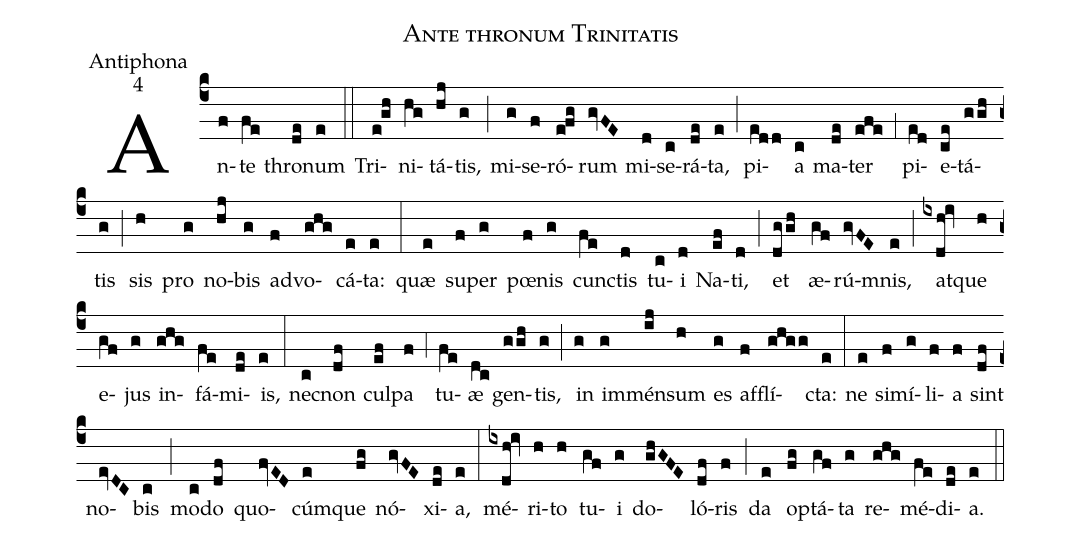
name:Ante thronum Trinitatis;
office-part:Antiphona;
mode:4;
%%
(c4) An(f)te(fe) thro(de)num(e) (::)
Tri(e!gh)ni(hg)tá(hj)tis,(g) (;) mi(g)se(f)ró(e!fg)rum(gvFE) mi(d)se(c)rá(de)ta,(e) (;) pi(edd)a(c) ma(de)ter(efe) (,1) pi(ed)e(ce)tá(ggh)tis(g) (;) sis(h) pro(g) no(hj)bis(g) ad(f)vo(ghg)cá(e)ta:(e) (:)
quæ(e) su(f)per(g) pœ(f)nis(g) cun(fe)ctis(d) tu(c)i(d) Na(ef)ti,(d) (;) et(dggh) æ(gf)rú(gvFE)mnis,(e) (;) at(ixdh!iv)que(h) e(gf)jus(g) in(ghg)fá(fe)mi(de)is,(e) (:)
nec(c)non(df) cul(ef)pa(f) (,4) tu(fe)æ(dc) gen(ggh)tis,(g) (;) in(g) im(g)mén(ij)sum(h) es(g) af(f)flí(ghgg)cta:(e) (:)
ne(e) si(f)mí(g)li(f)a(f) sint(df) no(evDC)bis(c) (;) mo(c)do(df) quo(fvED)cúm(e)que(fg) nó(gvFE)xi(de)a,(e) (:)
mé(ixdh!iv)ri(h)to(h) tu(gf)i(g) do(ghGFE)ló(df)ris(f) (;) da(e) op(fg)tá(gf)ta(g) re(ghg)mé(fe)di(de)a.(e) (::)
